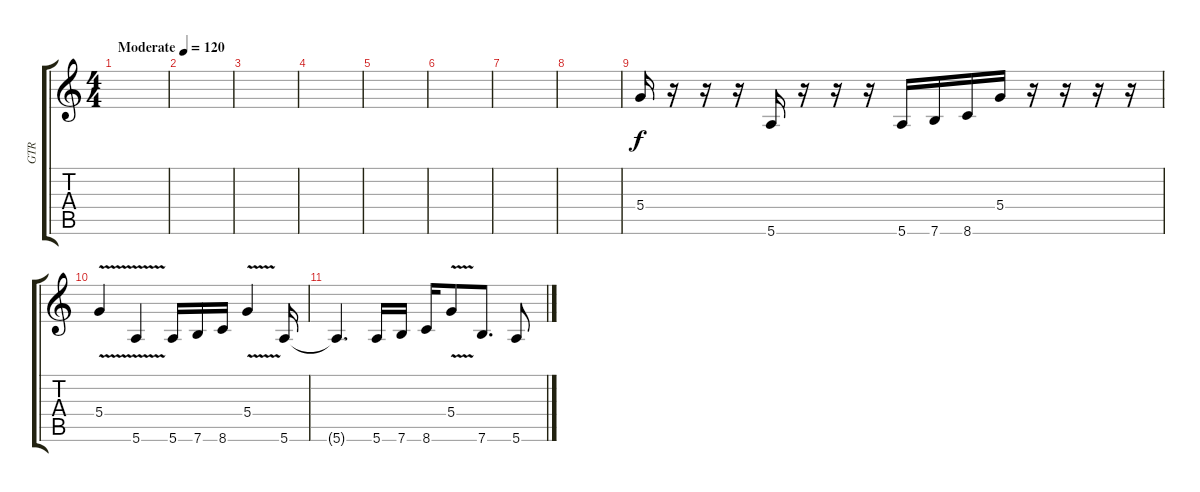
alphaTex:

\track ("GTR" "GTR") {instrument acousticguitarsteel}
\staff {score tabs}
\tuning (E4 B3 G3 D3 A2 E2) {hide}
\ts (4 4)
\tempo (120 "Moderate")
\clef g2
\ks c
|
|
|
|
|
|
|
|
5.4.16 r.16 r.16 r.16 5.6.16 r.16 r.16 r.16 5.6.16 7.6.16 8.6.16 5.4.16 r.16 r.16 r.16 r.16 |
5.4{v}.4 5.6{v}.4 5.6.16 7.6.16 8.6.16 5.4{v}.4 5.6.16 |
5.6{t}.4{d} 5.6.16 7.6.16 8.6.16 5.4{v}.8 7.6.8{d} 5.6.8
